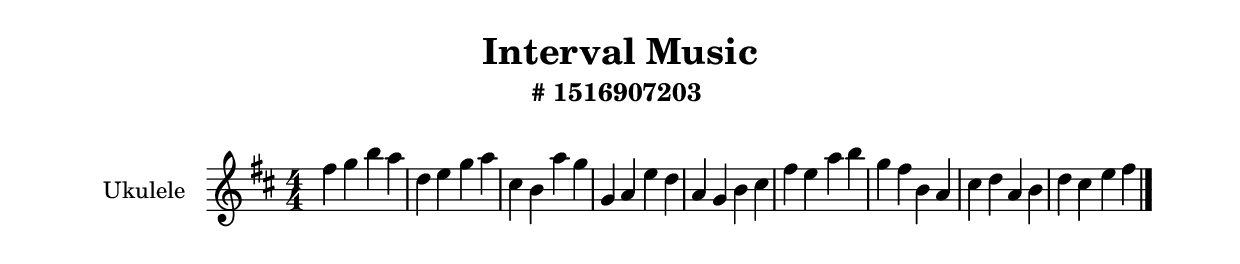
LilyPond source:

%#(set-global-staff-size 10)

\header{
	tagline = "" 
	title = "Interval Music"
	subtitle="#
1516907203
"
}

\paper{
  indent = 2\cm
  left-margin = 1.5\cm
  right-margin = 1.5\cm
  top-margin = 2\cm
  bottom-margin = 1.5\cm
  ragged-last-bottom = ##t
  print-all-headers = ##t
  print-page-number = ##f
}

\score{
\header{
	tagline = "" 
	title = "  "
	subtitle="  "
}
 \new  StaffGroup  <<

\new Staff \with {
    instrumentName = #"
Ukulele
"
	midiInstrument = "Acoustic Guitar (nylon)"
  }
\absolute {
\numericTimeSignature

\clef
"treble"

\key d \major fis''4 g''4 b''4 a''4 d''4 e''4 g''4 a''4 cis''4 b'4 a''4 g''4 g'4 a'4 e''4 d''4 a'4 g'4 b'4 cis''4 fis''4 e''4 a''4 b''4 g''4 fis''4 b'4 a'4 cis''4 d''4 a'4 b'4 d''4 cis''4 e''4 fis''4 

	\bar "|."

}


>>
\layout{}
\midi{}
}

